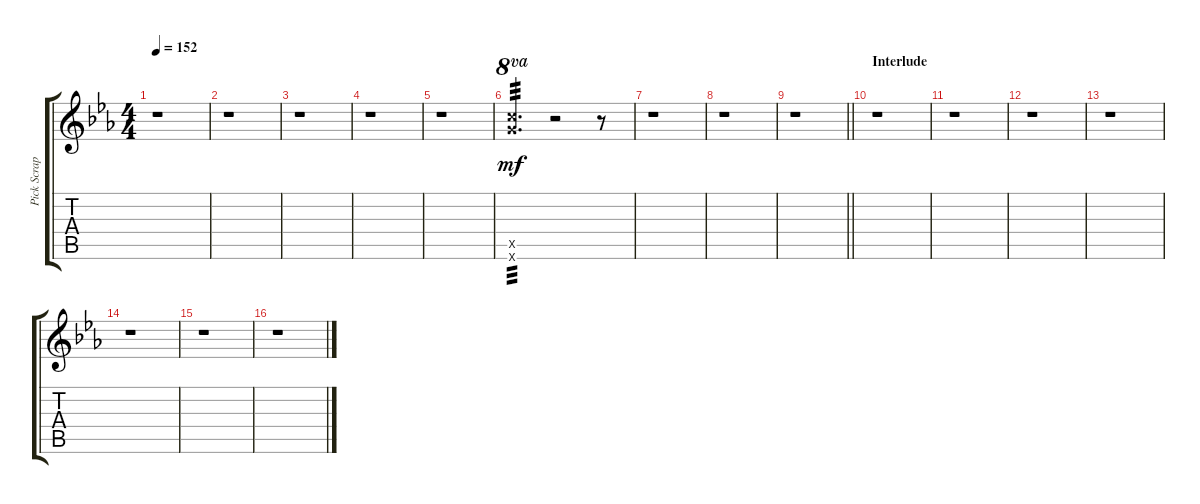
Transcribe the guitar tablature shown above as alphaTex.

\track ("Pick Scrape" "Pick Scrap") {instrument guitarfretnoise}
\staff {score tabs}
\tuning (E4 B3 G3 D4 A3 E3) {hide}
\ts (4 4)
\tempo 152
\clef g2
\ks eb
r.1{dy mf} |
r.1 |
r.1 |
r.1 |
r.1 |
(27.5{x} 27.6{x}).4{d ot 8va tp 3} r.2 r.8 |
r.1 |
r.1 |
\barLineRight lightlight
r.1 |
\section ("" "Interlude")
r.1 |
r.1 |
r.1 |
r.1 |
r.1 |
r.1 |
r.1
